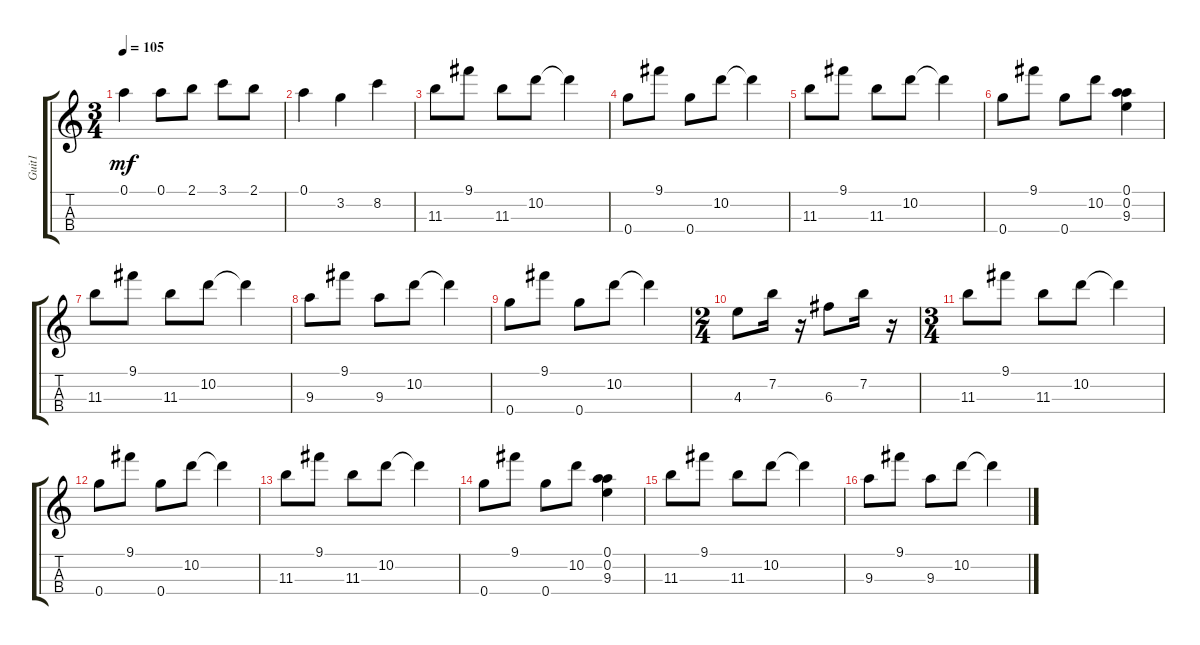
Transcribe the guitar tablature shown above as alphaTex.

\track ("Guit1" "Guit1") {instrument acousticguitarnylon}
\staff {score tabs}
\tuning (A4 E4 C4 G4) {hide}
\ts (3 4)
\tempo 105
\clef g2
\ks c
0.1.4{dy mf} 0.1.8 2.1.8 3.1.8 2.1.8 |
0.1.4 3.2.4 8.2.4 |
11.3.8 9.1.8 11.3.8 10.2.8 10.2{t}.4 |
0.4.8 9.1.8 0.4.8 10.2.8 10.2{t}.4 |
11.3.8 9.1.8 11.3.8 10.2.8 10.2{t}.4 |
0.4.8 9.1.8 0.4.8 10.2.8 (0.1 0.2 9.3).4 |
11.3.8 9.1.8 11.3.8 10.2.8 10.2{t}.4 |
9.3.8 9.1.8 9.3.8 10.2.8 10.2{t}.4 |
0.4.8 9.1.8 0.4.8 10.2.8 10.2{t}.4 |
\ts (2 4)
4.3.8 7.2.16 r.16 6.3.8 7.2.16 r.16 |
\ts (3 4)
11.3.8 9.1.8 11.3.8 10.2.8 10.2{t}.4 |
0.4.8 9.1.8 0.4.8 10.2.8 10.2{t}.4 |
11.3.8 9.1.8 11.3.8 10.2.8 10.2{t}.4 |
0.4.8 9.1.8 0.4.8 10.2.8 (0.1 0.2 9.3).4 |
11.3.8 9.1.8 11.3.8 10.2.8 10.2{t}.4 |
9.3.8 9.1.8 9.3.8 10.2.8 10.2{t}.4
